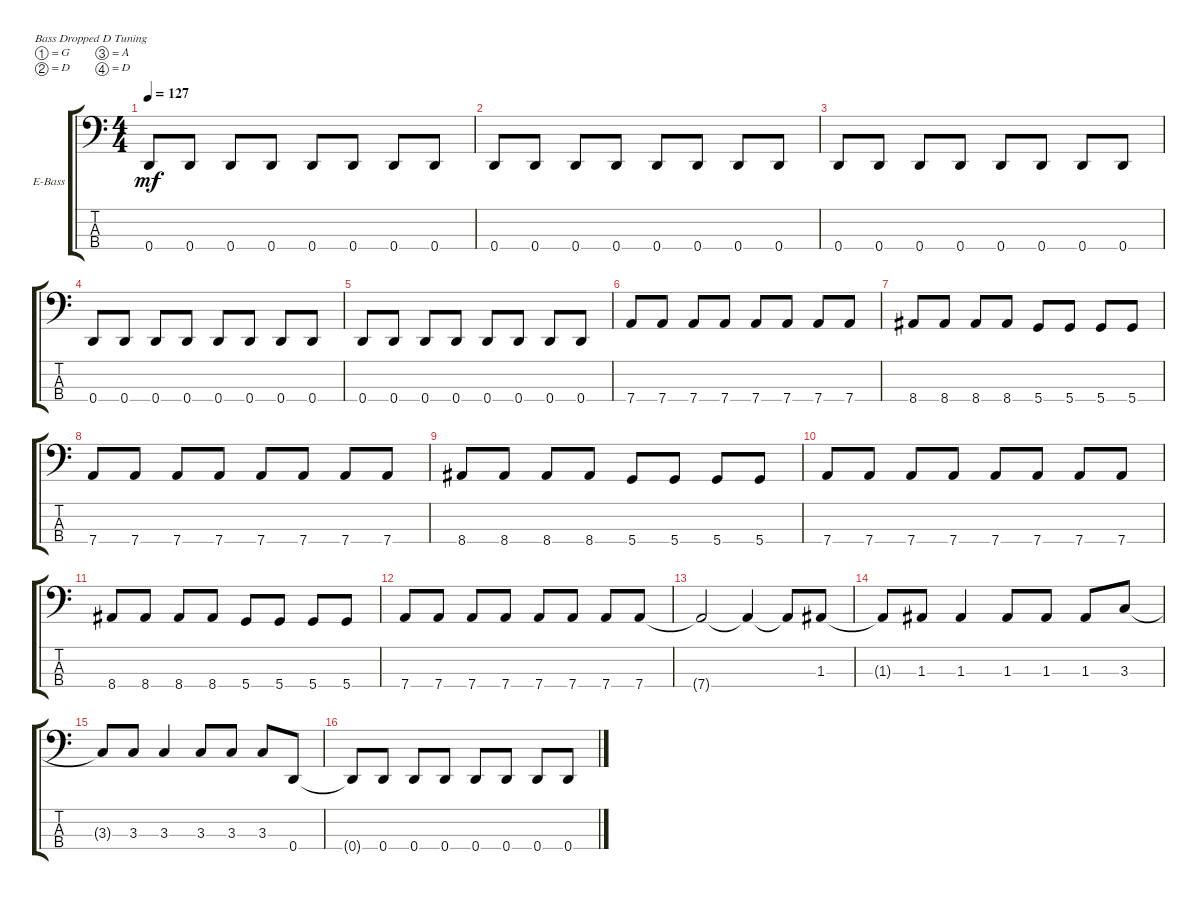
\defaultSystemsLayout 4
\bracketExtendMode groupsimilarinstruments
\firstSystemTrackNameOrientation horizontal
\otherSystemsTrackNameOrientation horizontal
\track ("Electric Bass" "E-Bass") {instrument electricbassfinger}
\staff {score tabs}
\tuning (G2 D2 A1 D1)
\ts (4 4)
\tempo 127
\clef f4
\scale
0.333333
\ks c
0.4.8{dy mf} 0.4.8 0.4.8 0.4.8 0.4.8 0.4.8 0.4.8 0.4.8 |
\scale
0.333333 0.4.8 0.4.8 0.4.8 0.4.8 0.4.8 0.4.8 0.4.8 0.4.8 |
\scale
0.333333 0.4.8 0.4.8 0.4.8 0.4.8 0.4.8 0.4.8 0.4.8 0.4.8 |
\scale
0.333333 0.4.8 0.4.8 0.4.8 0.4.8 0.4.8 0.4.8 0.4.8 0.4.8 |
\scale
0.333333 0.4.8 0.4.8 0.4.8 0.4.8 0.4.8 0.4.8 0.4.8 0.4.8 |
\scale
0.333333 7.4.8 7.4.8 7.4.8 7.4.8 7.4.8 7.4.8 7.4.8 7.4.8 |
\scale
0.333333 8.4.8 8.4.8 8.4.8 8.4.8 5.4.8 5.4.8 5.4.8 5.4.8 |
\scale
0.333333 7.4.8 7.4.8 7.4.8 7.4.8 7.4.8 7.4.8 7.4.8 7.4.8 |
\scale
0.333333 8.4.8 8.4.8 8.4.8 8.4.8 5.4.8 5.4.8 5.4.8 5.4.8 |
\scale
0.333333 7.4.8 7.4.8 7.4.8 7.4.8 7.4.8 7.4.8 7.4.8 7.4.8 |
\scale
0.333333 8.4.8 8.4.8 8.4.8 8.4.8 5.4.8 5.4.8 5.4.8 5.4.8 |
\scale
0.333333 7.4.8 7.4.8 7.4.8 7.4.8 7.4.8 7.4.8 7.4.8 7.4.8 |
\scale
0.333333 7.4{t}.2 7.4{t}.4 7.4{t}.8 1.3.8 |
\scale
0.333333 1.3{t}.8 1.3.8 1.3.4 1.3.8 1.3.8 1.3.8 3.3.8 |
\scale
0.333333 3.3{t}.8 3.3.8 3.3.4 3.3.8 3.3.8 3.3.8 0.4.8 |
\scale
0.333333 0.4{t}.8 0.4.8 0.4.8 0.4.8 0.4.8 0.4.8 0.4.8 0.4.8
